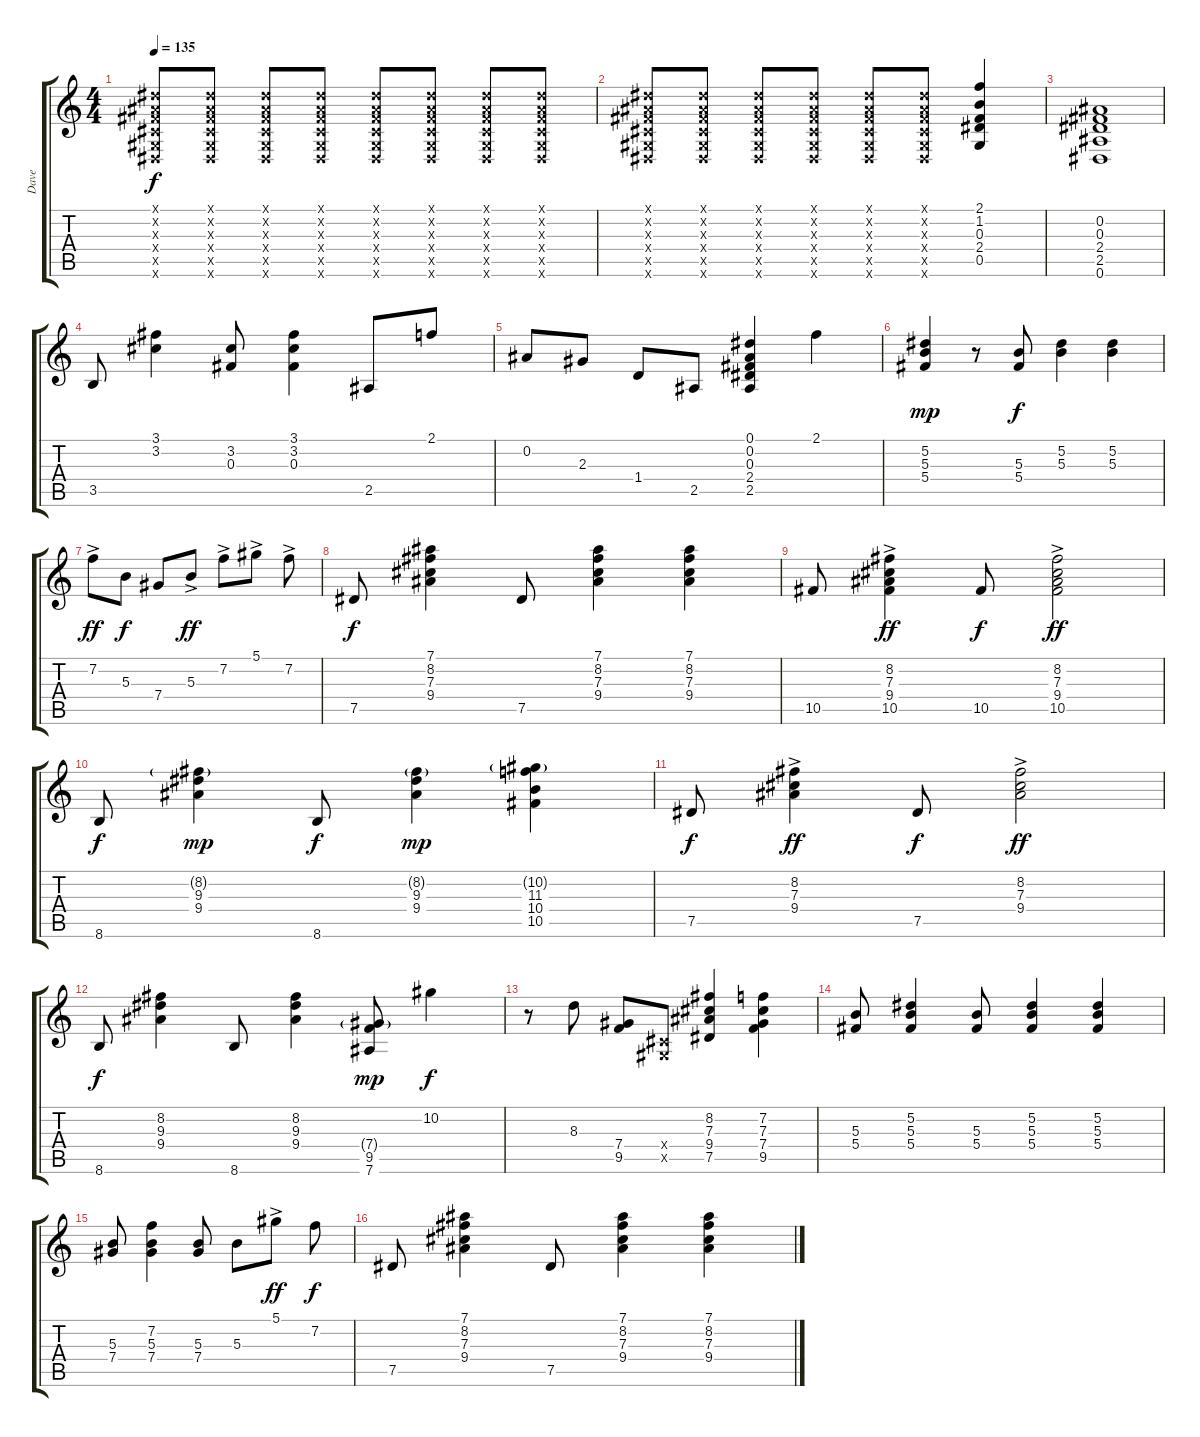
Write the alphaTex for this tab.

\track ("Dave" "Dave") {instrument overdrivenguitar}
\staff {score tabs}
\tuning (Eb4 Bb3 Gb3 Db3 Ab2 Eb2) {hide}
\ts (4 4)
\tempo 135
\clef g2
\ks c
(0.1{x} 0.2{x} 0.3{x} 0.4{x} 0.5{x} 0.6{x}).8{dy f volume 12} (0.1{x} 0.2{x} 0.3{x} 0.4{x} 0.5{x} 0.6{x}).8 (0.1{x} 0.2{x} 0.3{x} 0.4{x} 0.5{x} 0.6{x}).8 (0.1{x} 0.2{x} 0.3{x} 0.4{x} 0.5{x} 0.6{x}).8 (0.1{x} 0.2{x} 0.3{x} 0.4{x} 0.5{x} 0.6{x}).8 (0.1{x} 0.2{x} 0.3{x} 0.4{x} 0.5{x} 0.6{x}).8 (0.1{x} 0.2{x} 0.3{x} 0.4{x} 0.5{x} 0.6{x}).8 (0.1{x} 0.2{x} 0.3{x} 0.4{x} 0.5{x} 0.6{x}).8 |
(0.1{x} 0.2{x} 0.3{x} 0.4{x} 0.5{x} 0.6{x}).8 (0.1{x} 0.2{x} 0.3{x} 0.4{x} 0.5{x} 0.6{x}).8 (0.1{x} 0.2{x} 0.3{x} 0.4{x} 0.5{x} 0.6{x}).8 (0.1{x} 0.2{x} 0.3{x} 0.4{x} 0.5{x} 0.6{x}).8 (0.1{x} 0.2{x} 0.3{x} 0.4{x} 0.5{x} 0.6{x}).8 (0.1{x} 0.2{x} 0.3{x} 0.4{x} 0.5{x} 0.6{x}).8 (2.1 1.2 0.3 2.4 0.5).4 |
(0.2 0.3 2.4 2.5 0.6).1{volume 6} |
3.5.8{volume 12} (3.1 3.2).4 (3.2 0.3).8 (3.1 3.2 0.3).4 2.5.8 2.1.8 |
0.2.8 2.3.8 1.4.8 2.5.8 (0.1 0.2 0.3 2.4 2.5).4 2.1.4 |
(5.2 5.3 5.4).4{dy mp} r.8 (5.3 5.4).8{dy f} (5.2 5.3).4 (5.2 5.3).4 |
7.2{ac}.8{dy ff} 5.3.8{dy f} 7.4.8 5.3{ac}.8{dy ff} 7.2{ac}.8 5.1{ac}.8 7.2{ac}.8 |
7.5.8{dy f} (7.1 8.2 7.3 9.4).4 7.5.8 (7.1 8.2 7.3 9.4).4 (7.1 8.2 7.3 9.4).4 |
10.5.8 (8.2{ac} 7.3 9.4 10.5).4{dy ff} 10.5.8{dy f} (8.2{ac} 7.3 9.4 10.5).2{dy ff} |
8.6.8{dy f} (8.2{g} 9.3 9.4).4{dy mp} 8.6.8{dy f} (8.2{g} 9.3 9.4).4{dy mp} (10.2{g} 11.3 10.4 10.5).4 |
7.5.8{dy f} (8.2{ac} 7.3 9.4).4{dy ff} 7.5.8{dy f} (8.2{ac} 7.3 9.4).2{dy ff} |
8.6.8{dy f} (8.2 9.3 9.4).4 8.6.8 (8.2 9.3 9.4).4 (7.4{g} 9.5 7.6).8{dy mp} 10.2.4{dy f} |
r.8 8.3.8 (7.4 9.5).8 (0.4{x} 0.5{x}).8 (8.2 7.3 9.4 7.5).4 (7.2 7.3 7.4 9.5).4 |
(5.3 5.4).8 (5.2 5.3 5.4).4 (5.3 5.4).8 (5.2 5.3 5.4).4 (5.2 5.3 5.4).4 |
(5.3 7.4).8 (7.2 5.3 7.4).4 (5.3 7.4).8 5.3.8 5.1{ac}.8{dy ff} 7.2.8{dy f} |
7.5.8 (7.1 8.2 7.3 9.4).4 7.5.8 (7.1 8.2 7.3 9.4).4 (7.1 8.2 7.3 9.4).4
